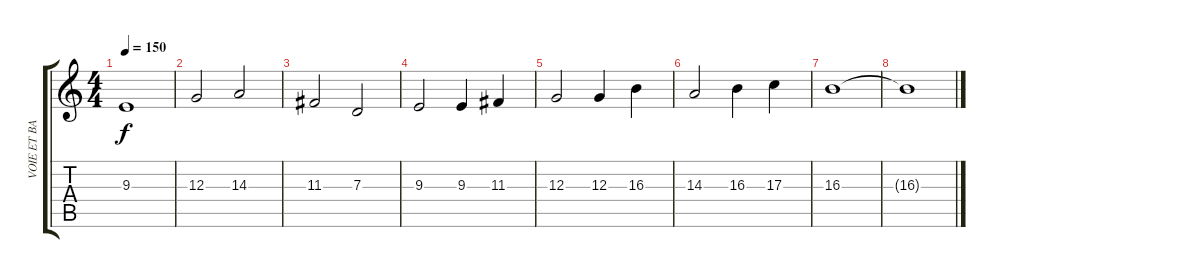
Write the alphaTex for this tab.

\track ("VOIE ET BACKING VOCAL" "VOIE ET BA") {instrument stringensemble1}
\staff {score tabs}
\tuning (E4 B3 G3 D3 A2 E2) {hide}
\ts (4 4)
\tempo 150
\clef g2
\ks c
9.3.1{dy f} |
12.3.2 14.3.2 |
11.3.2 7.3.2 |
9.3.2 9.3.4 11.3.4 |
12.3.2 12.3.4 16.3.4 |
14.3.2 16.3.4 17.3.4 |
16.3.1 |
16.3{t}.1
